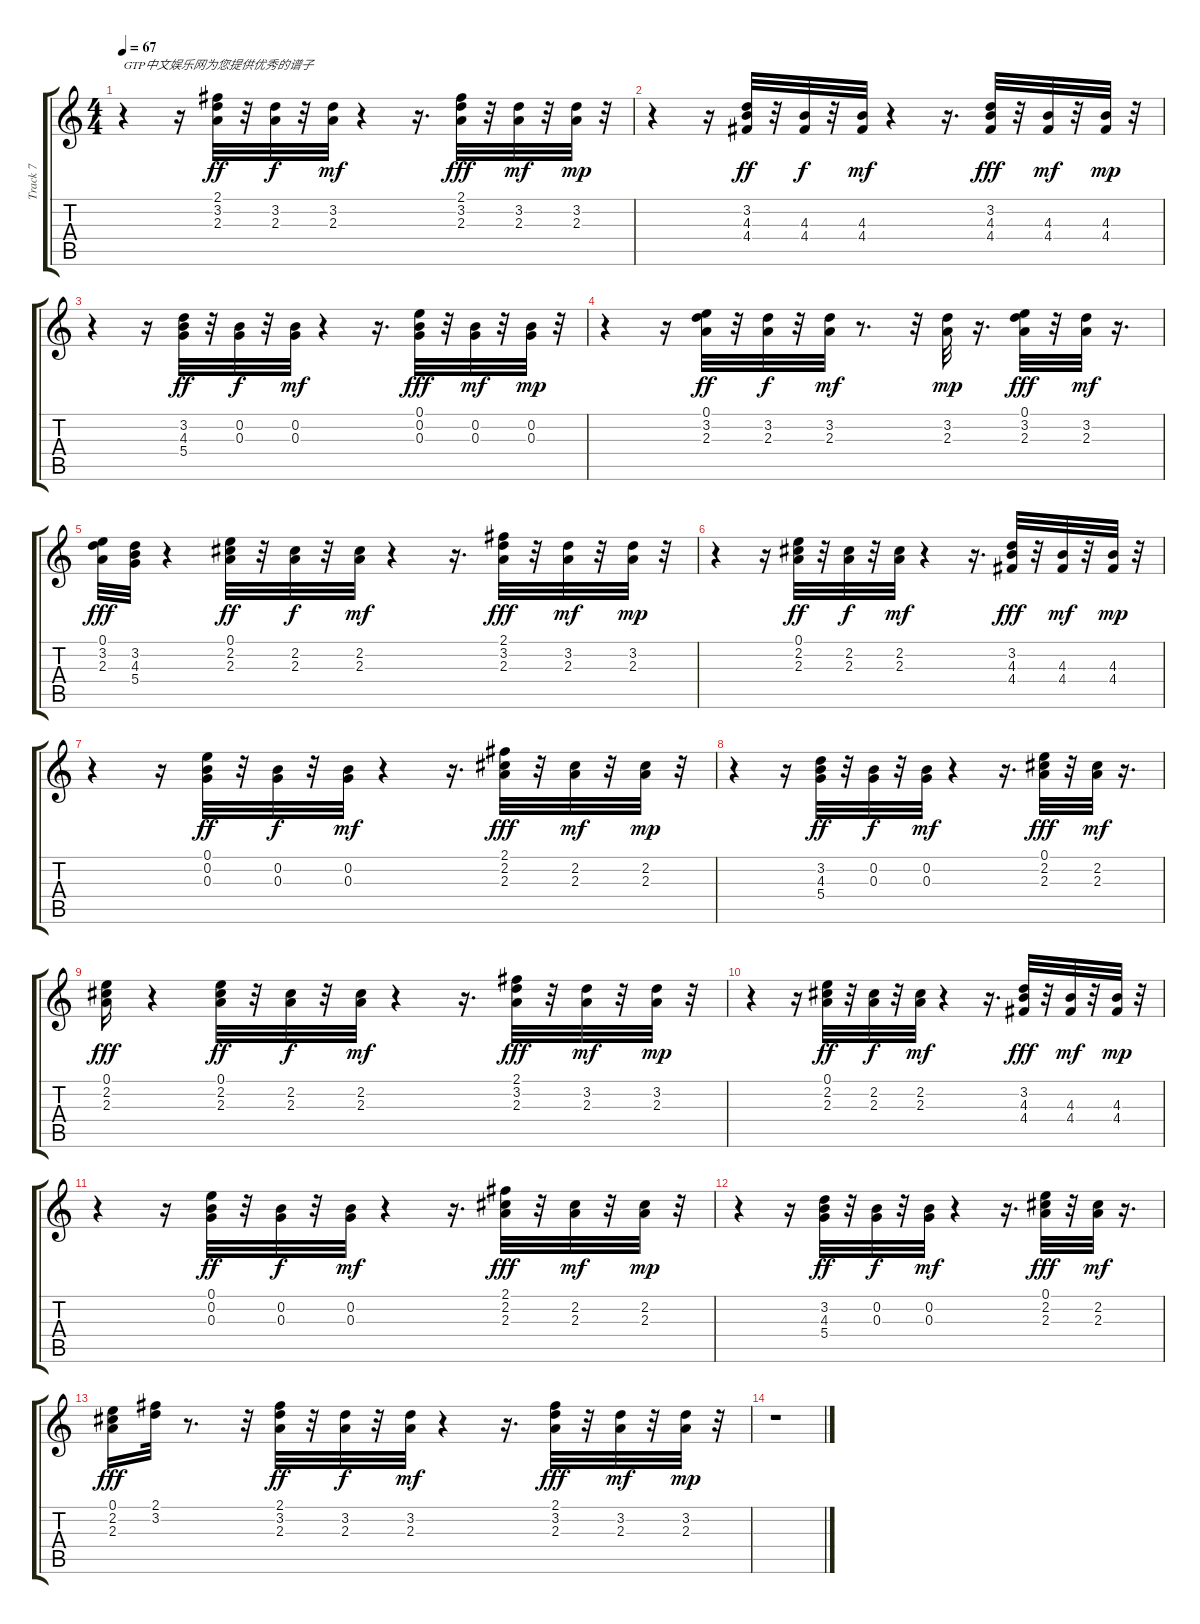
\track ("Track 7" "Track 7") {instrument electricguitarclean}
\staff {score tabs}
\tuning (E4 B3 G3 D3 A2 E2) {hide}
\ts (4 4)
\tempo 67
\clef g2
\ks c
r.4{txt "GTP中文娱乐网为您提供优秀的谱子" dy ff instrument electricguitarclean} r.16 (2.1 3.2 2.3).32 r.32 (3.2 2.3).32{dy f} r.32 (3.2 2.3).32{dy mf} r.4 r.16{d} (2.1 3.2 2.3).32{dy fff} r.32 (3.2 2.3).32{dy mf} r.32 (3.2 2.3).32{dy mp} r.32 |
r.4 r.16 (3.2 4.3 4.4).32{dy ff} r.32 (4.3 4.4).32{dy f} r.32 (4.3 4.4).32{dy mf} r.4 r.16{d} (3.2 4.3 4.4).32{dy fff} r.32 (4.3 4.4).32{dy mf} r.32 (4.3 4.4).32{dy mp} r.32 |
r.4 r.16 (3.2 4.3 5.4).32{dy ff} r.32 (0.2 0.3).32{dy f} r.32 (0.2 0.3).32{dy mf} r.4 r.16{d} (0.1 0.2 0.3).32{dy fff} r.32 (0.2 0.3).32{dy mf} r.32 (0.2 0.3).32{dy mp} r.32 |
r.4 r.16 (0.1 3.2 2.3).32{dy ff} r.32 (3.2 2.3).32{dy f} r.32 (3.2 2.3).32{dy mf} r.8{d} r.32 (3.2 2.3).32{dy mp} r.16{d} (0.1 3.2 2.3).32{dy fff} r.32 (3.2 2.3).32{dy mf} r.16{d} |
(0.1 3.2 2.3).32{dy fff} (3.2 4.3 5.4).32 r.4 (0.1 2.2 2.3).32{dy ff} r.32 (2.2 2.3).32{dy f} r.32 (2.2 2.3).32{dy mf} r.4 r.16{d} (2.1 3.2 2.3).32{dy fff} r.32 (3.2 2.3).32{dy mf} r.32 (3.2 2.3).32{dy mp} r.32 |
r.4 r.16 (0.1 2.2 2.3).32{dy ff} r.32 (2.2 2.3).32{dy f} r.32 (2.2 2.3).32{dy mf} r.4 r.16{d} (3.2 4.3 4.4).32{dy fff} r.32 (4.3 4.4).32{dy mf} r.32 (4.3 4.4).32{dy mp} r.32 |
r.4 r.16 (0.1 0.2 0.3).32{dy ff} r.32 (0.2 0.3).32{dy f} r.32 (0.2 0.3).32{dy mf} r.4 r.16{d} (2.1 2.2 2.3).32{dy fff} r.32 (2.2 2.3).32{dy mf} r.32 (2.2 2.3).32{dy mp} r.32 |
r.4 r.16 (3.2 4.3 5.4).32{dy ff} r.32 (0.2 0.3).32{dy f} r.32 (0.2 0.3).32{dy mf} r.4 r.16{d} (0.1 2.2 2.3).32{dy fff} r.32 (2.2 2.3).32{dy mf} r.16{d} |
(0.1 2.2 2.3).16{dy fff} r.4 (0.1 2.2 2.3).32{dy ff} r.32 (2.2 2.3).32{dy f} r.32 (2.2 2.3).32{dy mf} r.4 r.16{d} (2.1 3.2 2.3).32{dy fff} r.32 (3.2 2.3).32{dy mf} r.32 (3.2 2.3).32{dy mp} r.32 |
r.4 r.16 (0.1 2.2 2.3).32{dy ff} r.32 (2.2 2.3).32{dy f} r.32 (2.2 2.3).32{dy mf} r.4 r.16{d} (3.2 4.3 4.4).32{dy fff} r.32 (4.3 4.4).32{dy mf} r.32 (4.3 4.4).32{dy mp} r.32 |
r.4 r.16 (0.1 0.2 0.3).32{dy ff} r.32 (0.2 0.3).32{dy f} r.32 (0.2 0.3).32{dy mf} r.4 r.16{d} (2.1 2.2 2.3).32{dy fff} r.32 (2.2 2.3).32{dy mf} r.32 (2.2 2.3).32{dy mp} r.32 |
r.4 r.16 (3.2 4.3 5.4).32{dy ff} r.32 (0.2 0.3).32{dy f} r.32 (0.2 0.3).32{dy mf} r.4 r.16{d} (0.1 2.2 2.3).32{dy fff} r.32 (2.2 2.3).32{dy mf} r.16{d} |
(0.1 2.2 2.3).16{dy fff} (2.1 3.2).32 r.8{d} r.32 (2.1 3.2 2.3).32{dy ff} r.32 (3.2 2.3).32{dy f} r.32 (3.2 2.3).32{dy mf} r.4 r.16{d} (2.1 3.2 2.3).32{dy fff} r.32 (3.2 2.3).32{dy mf} r.32 (3.2 2.3).32{dy mp} r.32 |
r.1
